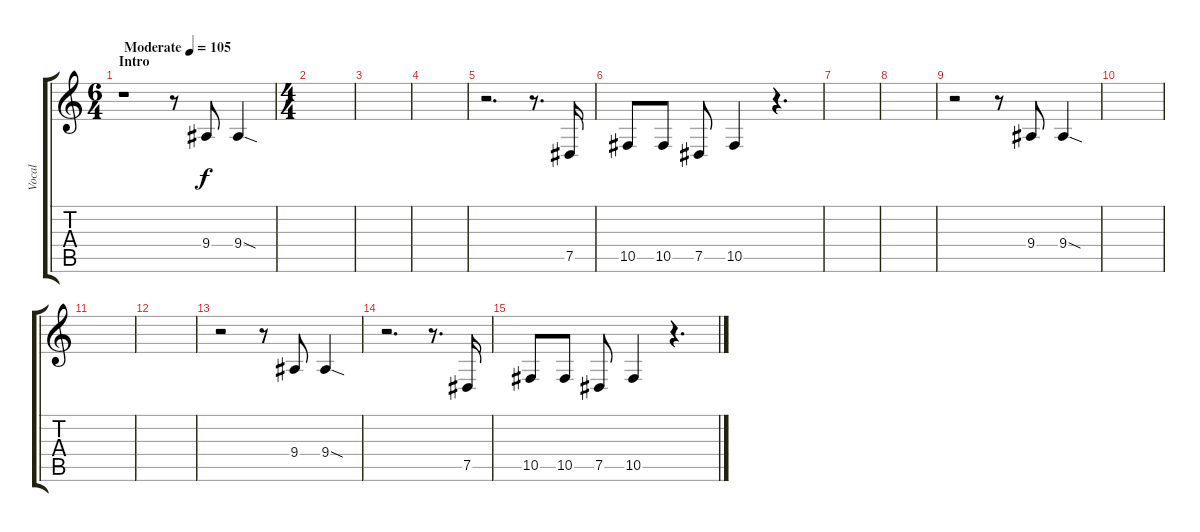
\track ("Vocal" "Vocal") {instrument tangoaccordion}
\staff {score tabs}
\tuning (Eb4 Bb3 Gb3 Db3 Ab2 Eb2) {hide}
\ts (6 4)
\section ("" "Intro")
\tempo (105 "Moderate")
\clef g2
\ks c
r.1{dy f instrument tangoaccordion} r.8 9.4.8 9.4{sod}.4 |
\ts (4 4)
|
|
|
r.2{d} r.8{d} 7.5.16 |
10.5.8 10.5.8 7.5.8 10.5.4 r.4{d} |
|
|
r.2 r.8 9.4.8 9.4{sod}.4 |
|
|
|
r.2 r.8 9.4.8 9.4{sod}.4 |
r.2{d} r.8{d} 7.5.16 |
10.5.8 10.5.8 7.5.8 10.5.4 r.4{d}
